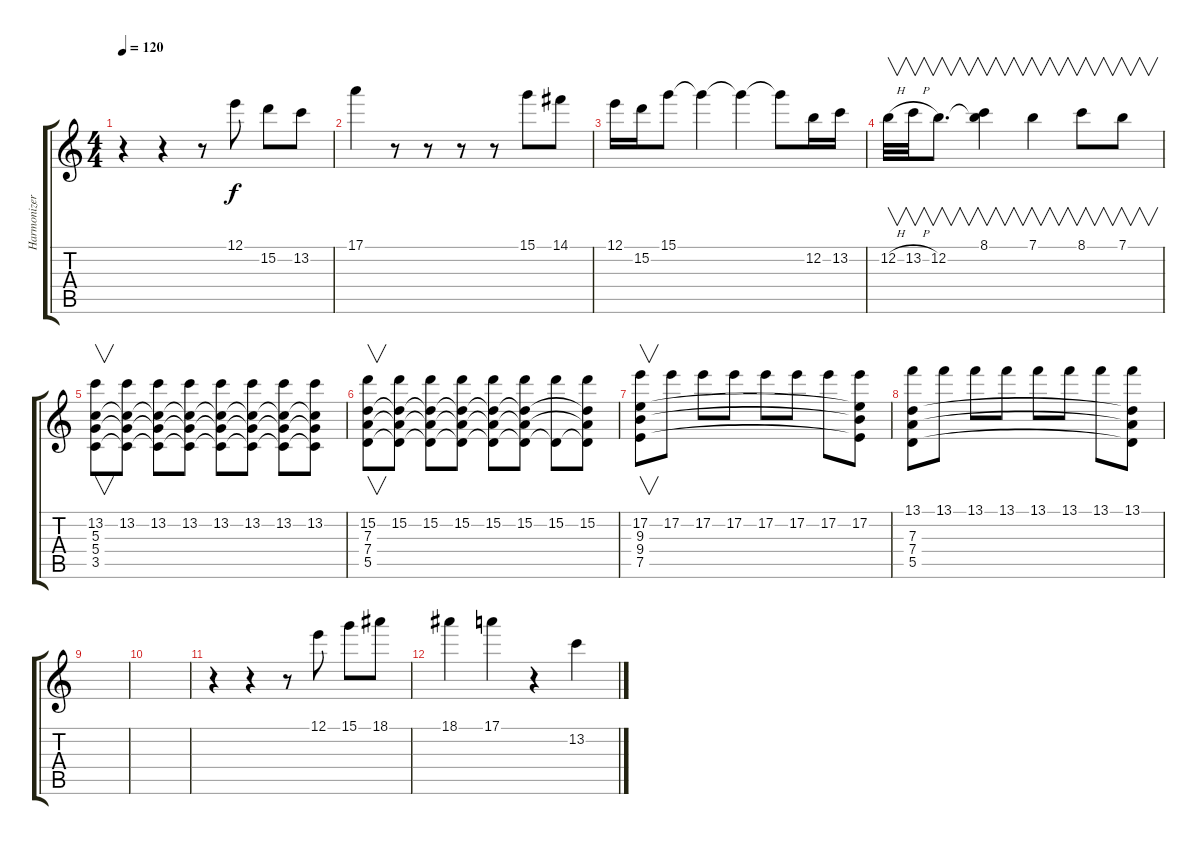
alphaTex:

\track ("Harmonizer" "Harmonizer") {instrument overdrivenguitar}
\staff {score tabs}
\tuning (E4 B3 G3 D3 A2 E2) {hide}
\ts (4 4)
\tempo 120
\clef g2
\ks c
r.4{dy f} r.4 r.8 12.1.8 15.2.8 13.2.8 |
17.1.4 r.8 r.8 r.8 r.8 15.1.8 14.1.8 |
12.1.16 15.2.16 15.1.8 15.1{t}.4 15.1{t}.4 15.1{t}.8 12.2.16 13.2.16 |
12.2{h}.32{v} 13.2{h}.32{v} 12.2.8{v d} (8.1 12.2{t}).4{v} 7.1.4{v} 8.1.8{v} 7.1.8{v} |
(13.2 5.3 5.4 3.5).8{v} (13.2 5.3{t} 5.4{t} 3.5{t}).8 (13.2 5.3{t} 5.4{t} 3.5{t}).8 (13.2 5.3{t} 5.4{t} 3.5{t}).8 (13.2 5.3{t} 5.4{t} 3.5{t}).8 (13.2 5.3{t} 5.4{t} 3.5{t}).8 (13.2 5.3{t} 5.4{t} 3.5{t}).8 (13.2 5.3{t} 5.4{t} 3.5{t}).8 |
(15.2 7.3 7.4 5.5).8{v} (15.2 7.3{t} 7.4{t} 5.5{t}).8 (15.2 7.3{t} 7.4{t} 5.5{t}).8 (15.2 7.3{t} 7.4{t} 5.5{t}).8 (15.2 7.3{t} 7.4{t} 5.5{t}).8 (15.2 7.3{t} 7.4{t} 5.5{t}).8 (15.2 5.5{t}).8 (15.2 7.3{t} 7.4{t} 5.5{t}).8 |
(17.2 9.3 9.4 7.5).8{v} 17.2.8 17.2.8 17.2.8 17.2.8 17.2.8 17.2.8 (17.2 9.3{t} 9.4{t} 7.5{t}).8 |
(13.1 7.3 7.4 5.5).8 13.1.8 13.1.8 13.1.8 13.1.8 13.1.8 13.1.8 (13.1 7.3{t} 7.4{t} 5.5{t}).8 |
|
|
r.4 r.4 r.8 12.1.8 15.1.8 18.1.8 |
18.1.4 17.1.4 r.4 13.2.4
